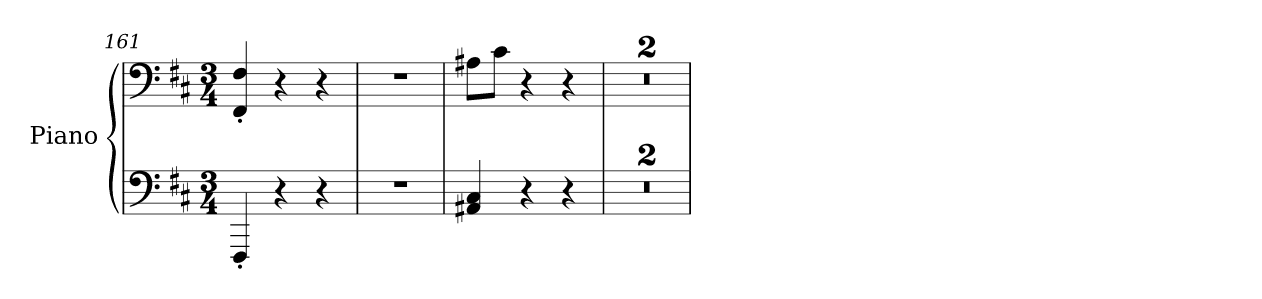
**kern	**kern
*part1	*part1
*staff2	*staff1
*I"Piano	*
*I'Pno	*
*clefF4	*clefF4
*k[f#c#]	*k[f#c#]
*D:	*D:
*M3/4	*M3/4
=161	=161
4FFF#'/	4FF#/' 4F#/'
4r	4r
4r	4r
=162	=162
2.r	2.r
=163	=163
4AA#X/ 4C#/	8A#X\L
.	8c#\J
4r	4r
4r	4r
=164	=164
2.r	2.r
=165	=165
2.r	2.r
=	=
*-	*-
